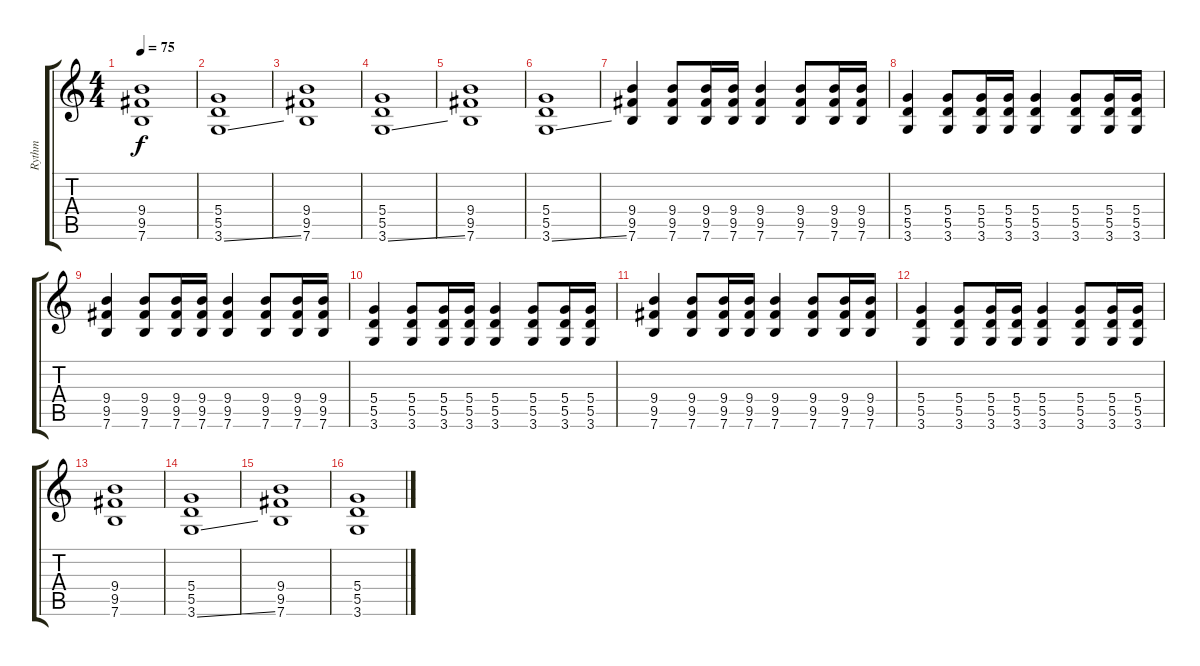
\track ("Rythm" "Rythm") {instrument overdrivenguitar}
\staff {score tabs}
\tuning (E4 B3 G3 D3 A2 E2) {hide}
\ts (4 4)
\tempo 75
\clef g2
\ks c
(9.4 9.5 7.6).1{dy f} |
(5.4 5.5 3.6{ss}).1 |
(9.4 9.5 7.6).1 |
(5.4 5.5 3.6{ss}).1 |
(9.4 9.5 7.6).1 |
(5.4 5.5 3.6{ss}).1 |
(9.4 9.5 7.6).4 (9.4 9.5 7.6).8 (9.4 9.5 7.6).16 (9.4 9.5 7.6).16 (9.4 9.5 7.6).4 (9.4 9.5 7.6).8 (9.4 9.5 7.6).16 (9.4 9.5 7.6).16 |
(5.4 5.5 3.6).4 (5.4 5.5 3.6).8 (5.4 5.5 3.6).16 (5.4 5.5 3.6).16 (5.4 5.5 3.6).4 (5.4 5.5 3.6).8 (5.4 5.5 3.6).16 (5.4 5.5 3.6).16 |
(9.4 9.5 7.6).4 (9.4 9.5 7.6).8 (9.4 9.5 7.6).16 (9.4 9.5 7.6).16 (9.4 9.5 7.6).4 (9.4 9.5 7.6).8 (9.4 9.5 7.6).16 (9.4 9.5 7.6).16 |
(5.4 5.5 3.6).4 (5.4 5.5 3.6).8 (5.4 5.5 3.6).16 (5.4 5.5 3.6).16 (5.4 5.5 3.6).4 (5.4 5.5 3.6).8 (5.4 5.5 3.6).16 (5.4 5.5 3.6).16 |
(9.4 9.5 7.6).4 (9.4 9.5 7.6).8 (9.4 9.5 7.6).16 (9.4 9.5 7.6).16 (9.4 9.5 7.6).4 (9.4 9.5 7.6).8 (9.4 9.5 7.6).16 (9.4 9.5 7.6).16 |
(5.4 5.5 3.6).4 (5.4 5.5 3.6).8 (5.4 5.5 3.6).16 (5.4 5.5 3.6).16 (5.4 5.5 3.6).4 (5.4 5.5 3.6).8 (5.4 5.5 3.6).16 (5.4 5.5 3.6).16 |
(9.4 9.5 7.6).1 |
(5.4 5.5 3.6{ss}).1 |
(9.4 9.5 7.6).1 |
(5.4 5.5 3.6{ss}).1
